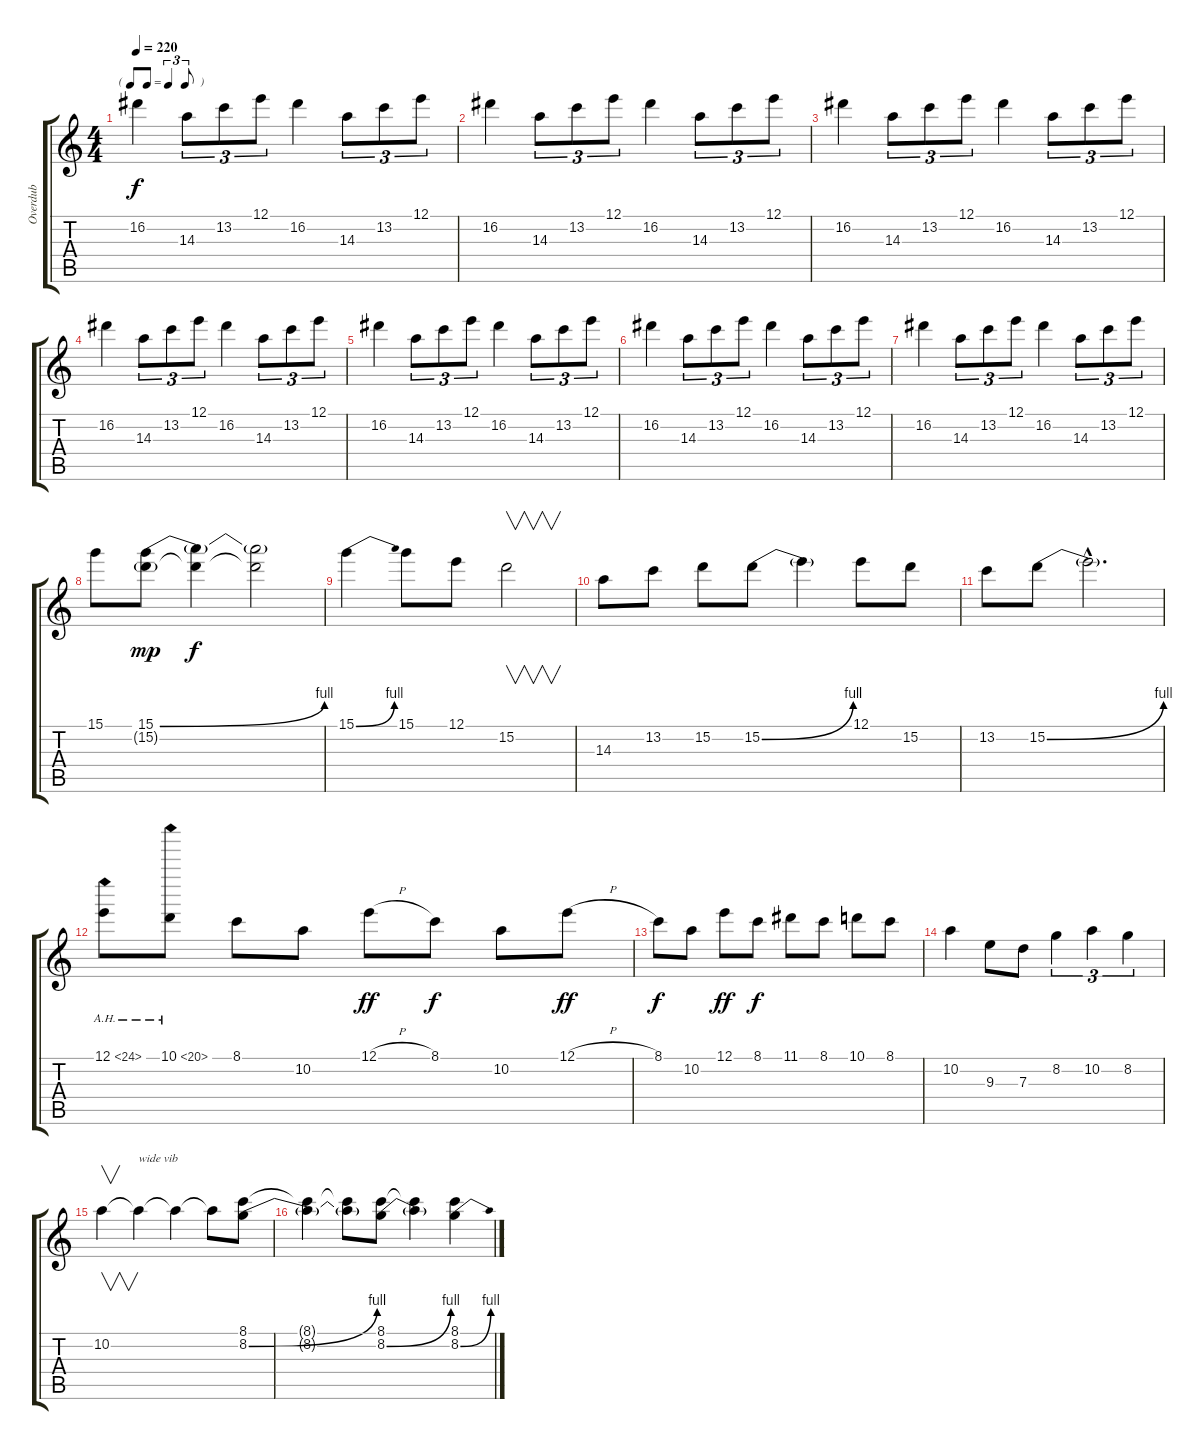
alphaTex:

\track ("Overdub" "Overdub") {instrument fretlessbass}
\staff {score tabs}
\tuning (E4 B3 G3 D3 A2 E2) {hide}
\ts (4 4)
\tf triplet8th
\tempo 220
\clef g2
\ks c
16.2.4{dy f} 14.3.8{tu (3 2)} 13.2.8{tu (3 2)} 12.1.8{tu (3 2)} 16.2.4 14.3.8{tu (3 2)} 13.2.8{tu (3 2)} 12.1.8{tu (3 2)} |
16.2.4 14.3.8{tu (3 2)} 13.2.8{tu (3 2)} 12.1.8{tu (3 2)} 16.2.4 14.3.8{tu (3 2)} 13.2.8{tu (3 2)} 12.1.8{tu (3 2)} |
16.2.4 14.3.8{tu (3 2)} 13.2.8{tu (3 2)} 12.1.8{tu (3 2)} 16.2.4 14.3.8{tu (3 2)} 13.2.8{tu (3 2)} 12.1.8{tu (3 2)} |
16.2.4 14.3.8{tu (3 2)} 13.2.8{tu (3 2)} 12.1.8{tu (3 2)} 16.2.4 14.3.8{tu (3 2)} 13.2.8{tu (3 2)} 12.1.8{tu (3 2)} |
16.2.4 14.3.8{tu (3 2)} 13.2.8{tu (3 2)} 12.1.8{tu (3 2)} 16.2.4 14.3.8{tu (3 2)} 13.2.8{tu (3 2)} 12.1.8{tu (3 2)} |
16.2.4 14.3.8{tu (3 2)} 13.2.8{tu (3 2)} 12.1.8{tu (3 2)} 16.2.4 14.3.8{tu (3 2)} 13.2.8{tu (3 2)} 12.1.8{tu (3 2)} |
16.2.4 14.3.8{tu (3 2)} 13.2.8{tu (3 2)} 12.1.8{tu (3 2)} 16.2.4 14.3.8{tu (3 2)} 13.2.8{tu (3 2)} 12.1.8{tu (3 2)} |
15.1.8 (15.1{be (bend 0 0 60 4)} 15.2{g}).8{dy mp} (15.1{t} 15.2{t}).4{dy f} (15.1{t} 15.2{t}).2 |
15.1{be (bend 0 0 60 4)}.4 15.1.8 12.1.8 15.2.2{v} |
14.3.8 13.2.8 15.2.8 15.2{be (bend 0 0 60 4)}.8 15.2{t}.4 12.1.8 15.2.8 |
13.2.8 15.2{be (bend 0 0 60 4)}.8 15.2{hac t}.2{d} |
12.1{ah 12}.8 10.1{ah 10}.8 8.1.8 10.2.8 12.1{h}.8{dy ff} 8.1.8{dy f} 10.2.8 12.1{h}.8{dy ff} |
8.1.8{dy f} 10.2.8 12.1.8{dy ff} 8.1.8{dy f} 11.1.8 8.1.8 10.1.8 8.1.8 |
10.2.4 9.3.8 7.3.8 8.2.4{tu (3 2)} 10.2.4{tu (3 2)} 8.2.4{tu (3 2)} |
10.2.4{v} 10.2{t}.4{txt "wide vib"} 10.2{t}.4 10.2{t}.8 (8.1 8.2{be (bend 0 0 60 4)}).8 |
(8.1{t} 8.2{t}).4 (8.1{t} 8.2{t}).8 (8.1 8.2{be (bend 0 0 60 4)}).8 (8.1{t} 8.2{t}).4 (8.1 8.2{be (bend 0 0 60 4)}).4
